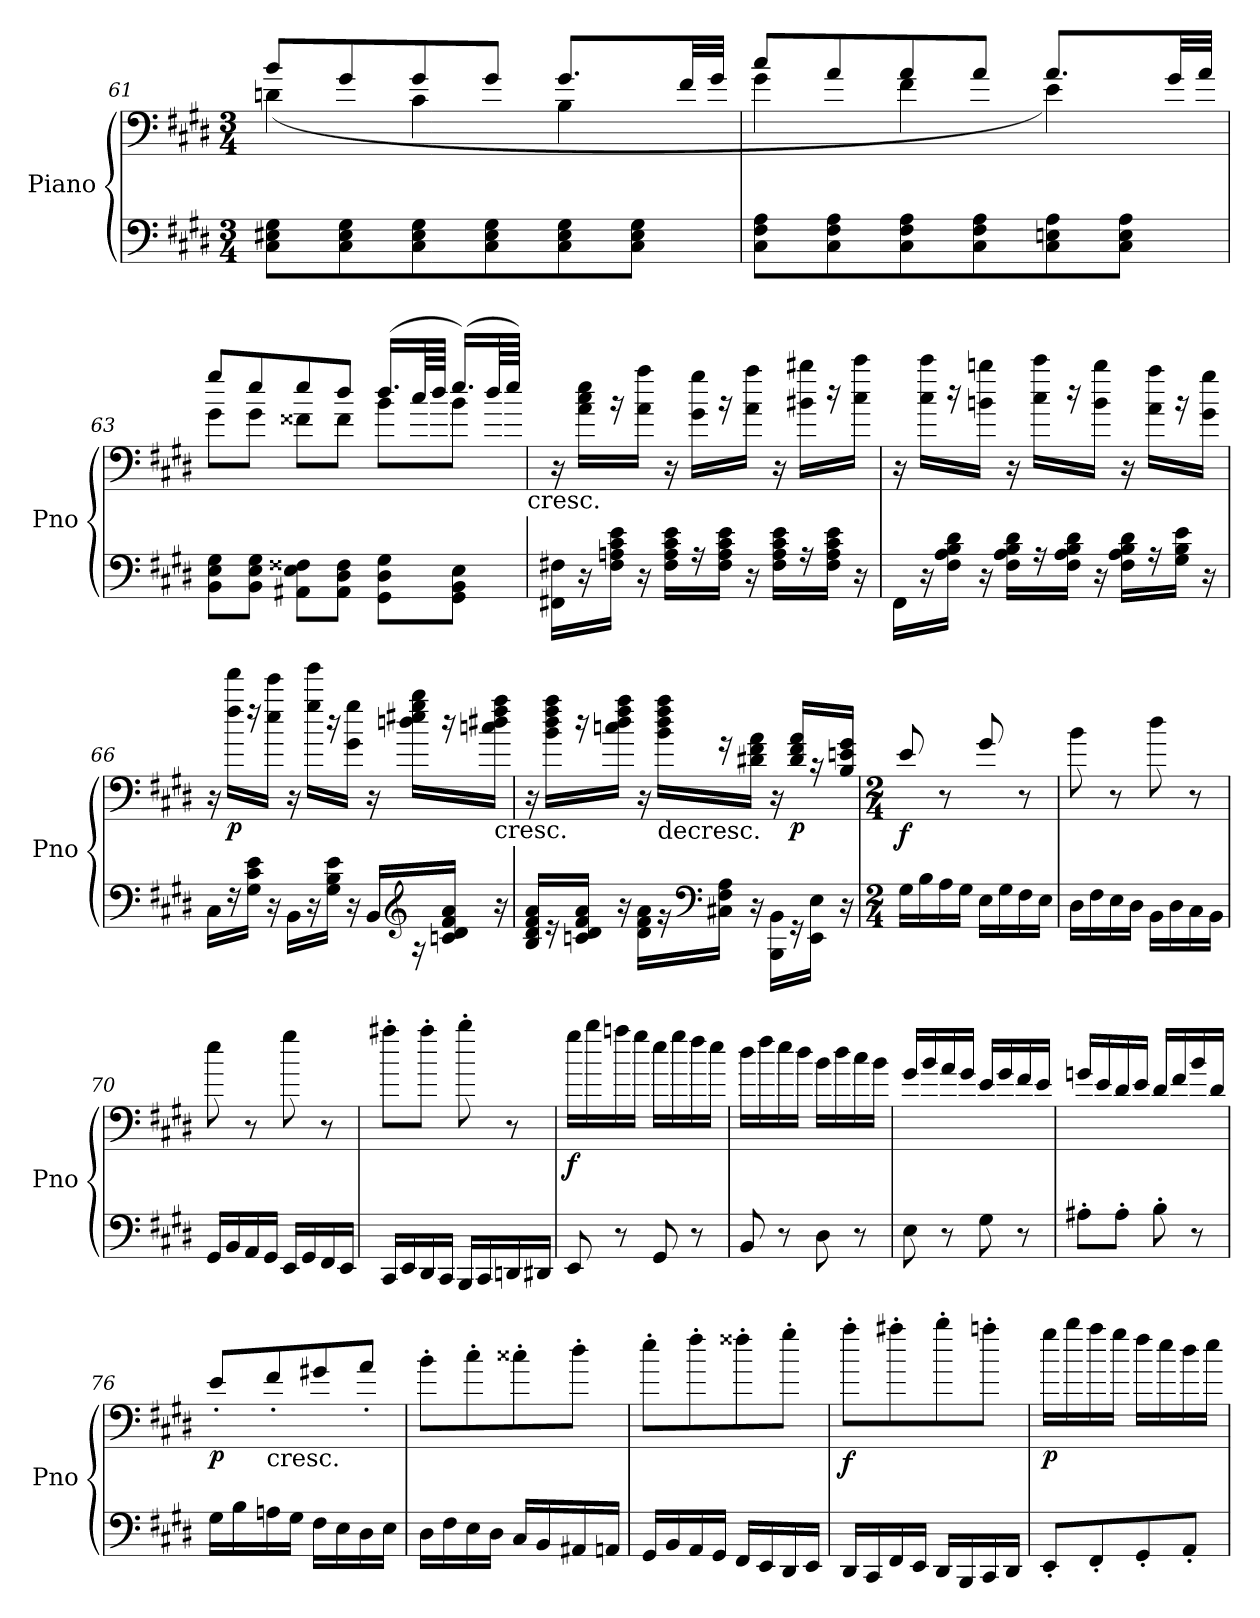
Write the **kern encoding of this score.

**kern	**kern	**dynam
*part1	*part1	*part1
*staff2	*staff1	*staff1/2
*I"Piano	*	*
*I'Pno	*	*
*clefF4	*clefF4	*
*k[f#c#g#d#]	*k[f#c#g#d#]	*
*E:	*E:	*
*M3/4	*M3/4	*
=61	=61	=61
*	*^	*
8C#\ 8E#X\ 8G#\L	8b/L	(<4dn\	.
8C#\ 8E#\ 8G#\	8g#/	.	.
8C#\ 8E#\ 8G#\	8g#/	4c#\	.
8C#\ 8E#\ 8G#\	8g#/J	.	.
8C#\ 8E#\ 8G#\	8.g#/L	4B\	.
8C#\ 8E#\ 8G#\J	.	.	.
.	32f#/LL	.	.
.	32g#/JJJ	.	.
!!LO:LB:g=z	!!
=62	=62	=62	=62
8C#\ 8F#\ 8A\L	8cc#/L	4g#\	.
8C#\ 8F#\ 8A\	8a/	.	.
8C#\ 8F#\ 8A\	8a/	4f#\	.
8C#\ 8F#\ 8A\	8a/J	.	.
8C#\ 8En\ 8A\	8.a/L	4e\)	.
8C#\ 8E\ 8A\J	.	.	.
.	32g#/LL	.	.
.	32a/JJJ	.	.
=63	=63	=63	=63
8BB\ 8E\ 8G#\L	8gg#/L	8g#\L	.
8BB\ 8E\ 8G#\J	8ee/	8g#\J	.
8AA#X\ 8E\ 8F##X\L	8ee/	8f##X\L	.
8AA#\ 8D#\ 8F##\J	8dd#/J	8f##\J	.
8GG#\ 8D#\ 8G#\L	(>16.dd#/LL	8b\L	.
.	64cc#/LL	.	.
.	64dd#/JJJJ	.	.
8GG#\ 8BB\ 8E\J	(>16.ee/LL)	8b\J	.
.	64dd#/LL	.	.
.	64ee/JJJJ)	.	.
*	*v	*v	*
!	!LO:TX:b:t=cresc.	!
=64	=64	=64
16FF#X\ 16F#X\LL	16r	.
16r	16a\ 16cc#\ 16ee\LL	.
16F#\ 16An\ 16c#\ 16e\JJ	16r	.
16r	16a\ 16aa\JJ	.
16F#\ 16A\ 16c#\ 16e\LL	16r	.
16r	16g#\ 16gg#\LL	.
16F#\ 16A\ 16c#\ 16e\JJ	16r	.
16r	16a\ 16aa\JJ	.
16F#\ 16A\ 16c#\ 16e\LL	16r	.
16r	16b#X\ 16bb#X\LL	.
16F#\ 16A\ 16c#\ 16e\JJ	16r	.
16r	16cc#\ 16ccc#\JJ	.
!!LO:LB:g=z
=65	=65	=65
16FF#\LL	16r	.
16r	16cc#\ 16ccc#\LL	.
16F#\ 16A\ 16B\ 16d#\JJ	16r	.
16r	16bn\ 16bbn\JJ	.
16F#\ 16A\ 16B\ 16d#\LL	16r	.
16r	16cc#\ 16ccc#\LL	.
16F#\ 16A\ 16B\ 16d#\JJ	16r	.
16r	16b\ 16bb\JJ	.
16F#\ 16A\ 16B\ 16d#\LL	16r	.
16r	16a\ 16aa\LL	.
16G#\ 16B\ 16e\JJ	16r	.
16r	16g#\ 16gg#\JJ	.
=66	=66	=66
16C#\LL	16r	.
!	!	!LO:DY:b
16r	16ff#\ 16fff#\LL	p
16G#\ 16c#\ 16e\JJ	16r	.
16r	16ee\ 16eee\JJ	.
16BB\LL	16r	.
16r	16gg#\ 16ggg#\LL	.
16G#\ 16B\ 16e\JJ	16r	.
16r	16g#\ 16gg#\JJ	.
16BB/LL	16r	.
*clefG2	*	*
16r	16ddn\ 16ee#X\ 16gg#\ 16bb\LL	.
16cn/ 16d#/ 16f#/ 16a/JJ	16r	.
!	!LO:TX:b:t=cresc.	!
16r	16ccn\ 16dd#X\ 16ff#\ 16aa\JJ	.
=67	=67	=67
16B/ 16d#/ 16f#/ 16a/LL	16r	.
16r	16b\ 16dd#\ 16ff#\ 16aa\LL	.
16cn/ 16d#/ 16f#/ 16a/JJ	16r	.
16r	16ccn\ 16dd#\ 16ff#\ 16aa\JJ	.
16d#\ 16f#\ 16a\LL	16r	.
!	!LO:TX:b:t=decresc.	!
16r	16b\ 16dd#\ 16ff#\ 16aa\LL	.
*clefF4	*	*
16C#X\ 16F#\ 16A\JJ	16r	.
16r	16d#X\ 16f#\ 16a\JJ	.
16BBB\ 16BB\LL	16r	.
!	!	!LO:DY:b
16r	16d#/ 16f#/ 16a/LL	p
16EE\ 16E\JJ	16r	.
16r	16B/ 16en/ 16g#/JJ	.
!!LO:LB:g=z
=68	=68	=68
*M2/4	*M2/4	*
!	!	!LO:DY:b
16G#\LL	8e/	f
16B\	.	.
16A\	8r	.
16G#\JJ	.	.
16E\LL	8g#/	.
16G#\	.	.
16F#\	8r	.
16E\JJ	.	.
=69	=69	=69
16D#\LL	8b\	.
16F#\	.	.
16E\	8r	.
16D#\JJ	.	.
16BB\LL	8dd#\	.
16D#\	.	.
16C#\	8r	.
16BB\JJ	.	.
=70	=70	=70
16GG#/LL	8ee\	.
16BB/	.	.
16AA/	8r	.
16GG#/JJ	.	.
16EE/LL	8gg#\	.
16GG#/	.	.
16FF#/	8r	.
16EE/JJ	.	.
=71	=71	=71
16CC#/LL	8aa#X'\L	.
16EE/	.	.
16DD#/	8aa#'\J	.
16CC#/JJ	.	.
16BBB/LL	8bb'\	.
16CC#/	.	.
16DDn/	8r	.
16DD#X/JJ	.	.
!!LO:LB:g=z
=72	=72	=72
!	!	!LO:DY:b
8EE/	16gg#\LL	f
.	16bb\	.
8r	16aan\	.
.	16gg#\JJ	.
8GG#/	16ee\LL	.
.	16gg#\	.
8r	16ff#\	.
.	16ee\JJ	.
=73	=73	=73
8BB/	16dd#\LL	.
.	16ff#\	.
8r	16ee\	.
.	16dd#\JJ	.
8D#\	16b\LL	.
.	16dd#\	.
8r	16cc#\	.
.	16b\JJ	.
=74	=74	=74
8E\	16g#/LL	.
.	16b/	.
8r	16a/	.
.	16g#/JJ	.
8G#\	16e/LL	.
.	16g#/	.
8r	16f#/	.
.	16e/JJ	.
=75	=75	=75
8A#X'\L	16gn/LL	.
.	16e/	.
8A#'\J	16d#/	.
.	16e/JJ	.
8B'\	16d#/LL	.
.	16f#/	.
8r	16b/	.
.	16d#/JJ	.
!!LO:PB:g=z
=76	=76	=76
!	!	!LO:DY:b
16G#\LL	8e'/L	p
16B\	.	.
!	!LO:TX:b:t=cresc.	!
16An\	8f#'/	.
16G#\JJ	.	.
16F#\LL	8g#X/	.
16E\	.	.
16D#\	8a'/J	.
16E\JJ	.	.
=77	=77	=77
16D#\LL	8b'\L	.
16F#\	.	.
16E\	8cc#'\	.
16D#\JJ	.	.
16C#/LL	8cc##X'\	.
16BB/	.	.
16AA#X/	8dd#'\J	.
16AAn/JJ	.	.
=78	=78	=78
16GG#/LL	8ee'\L	.
16BB/	.	.
16AA/	8ff#'\	.
16GG#/JJ	.	.
16FF#/LL	8ff##X'\	.
16EE/	.	.
16DD#/	8gg#'\J	.
16EE/JJ	.	.
=79	=79	=79
!	!	!LO:DY:b
16DD#/LL	8aa'\L	f
16CC#/	.	.
16FF#/	8aa#X'\	.
16EE/JJ	.	.
16DD#/LL	8bb'\	.
16BBB/	.	.
16CC#/	8aan'\J	.
16DD#/JJ	.	.
!!LO:LB:g=z
=80	=80	=80
!	!	!LO:DY:b
8EE'/L	16gg#\LL	p
.	16bb\	.
8FF#'/	16aa\	.
.	16gg#\JJ	.
8GG#'/	16ff#\LL	.
.	16ee\	.
8AA'/J	16dd#\	.
.	16ee\JJ	.
=	=	=
*-	*-	*-
